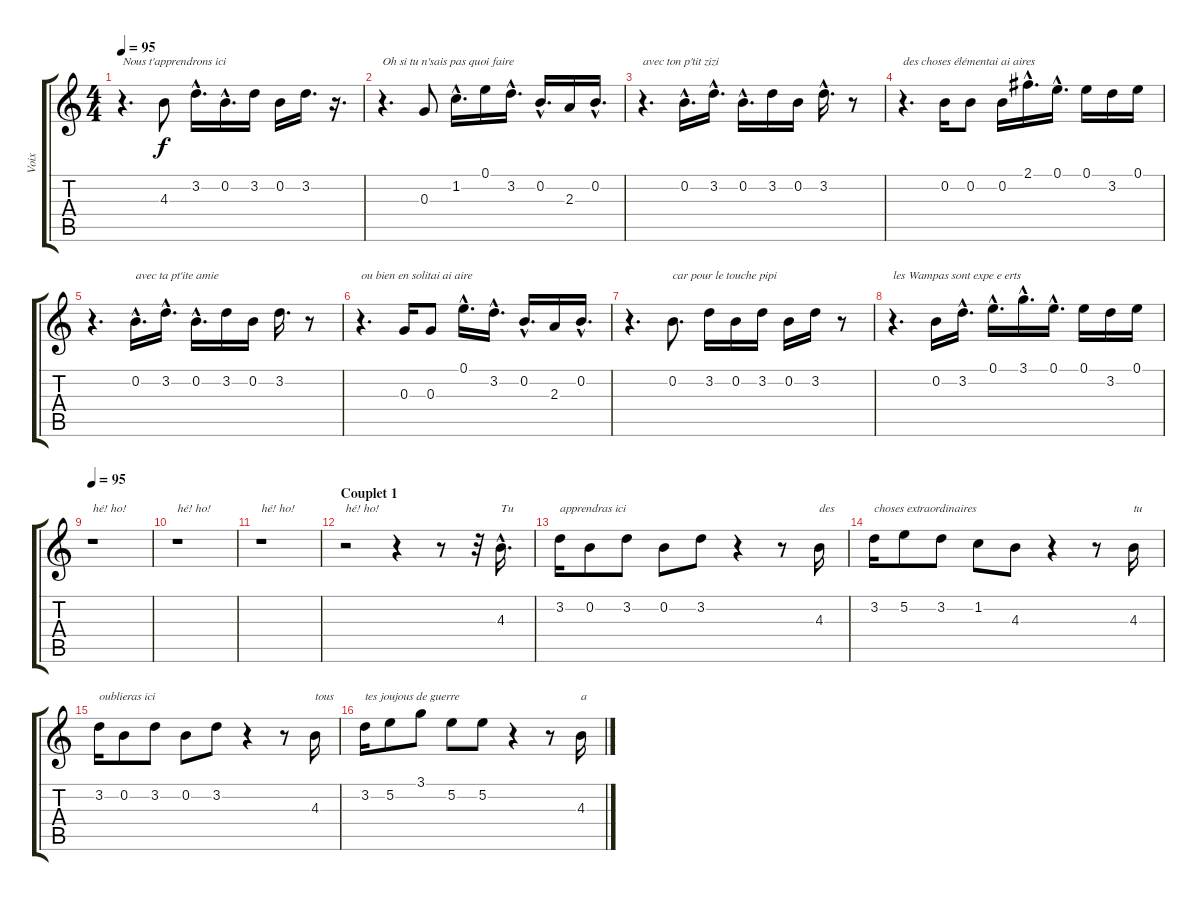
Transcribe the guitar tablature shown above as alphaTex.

\track ("Voix" "Voix") {instrument electricguitarjazz}
\staff {score tabs}
\tuning (E4 B3 G3 D3 A2 E2) {hide}
\ts (4 4)
\tempo 95
\tempo 70
\tempo 95
\clef g2
\ks c
r.4{d txt "Nous t'apprendrons ici" dy f instrument electricguitarjazz} 4.3.8 3.2{hac}.16{d} 0.2{hac}.16{d} 3.2.16 0.2.16 3.2.16{d} r.16{d} |
r.4{d txt "Oh si tu n'sais pas quoi faire"} 0.3.8 1.2{hac}.16{d} 0.1.16 3.2{hac}.16{d} 0.2{hac}.16{d} 2.3.16 0.2{hac}.16{d} |
r.4{d txt "avec ton p'tit zizi"} 0.2{hac}.16{d} 3.2{hac}.16{d} 0.2{hac}.16{d} 3.2.16 0.2.16 3.2{hac}.16{d} r.8 |
r.4{d txt "des choses élémentai ai aires"} 0.2.16 0.2.8 0.2.16 2.1{hac}.16{d} 0.1{hac}.16{d} 0.1.16 3.2.16 0.1.16 |
r.4{d} 0.2{hac}.16{d txt "avec ta pt'ite amie"} 3.2{hac}.16{d} 0.2{hac}.16{d} 3.2.16 0.2.16 3.2.16{d} r.8 |
r.4{d txt "ou bien en solitai ai aire"} 0.3.16 0.3.8 0.1{hac}.16{d} 3.2{hac}.16{d} 0.2{hac}.16{d} 2.3.16 0.2{hac}.16{d} |
r.4{d} 0.2.8{d txt "car pour le touche pipi"} 3.2.16 0.2.16 3.2.16 0.2.16 3.2.16 r.8 |
r.4{d txt "les Wampas sont expe e erts"} 0.2.16 3.2{hac}.16{d} 0.1{hac}.16{d} 3.1{hac}.16{d} 0.1{hac}.16{d} 0.1.16 3.2.16 0.1.16 |
\tempo 95
r.1{txt "hé! ho!"} |
r.1{txt "hé! ho!"} |
r.1{txt "hé! ho!"} |
\section ("" "Couplet 1")
r.2{txt "hé! ho!"} r.4 r.8 r.32 4.3{hac}.16{d txt "Tu"} |
3.2.16{txt "apprendras ici"} 0.2.8 3.2.8 0.2.8 3.2.8 r.4 r.8 4.3.16{txt "des"} |
3.2.16{txt "choses extraordinaires"} 5.2.8 3.2.8 1.2.8 4.3.8 r.4 r.8 4.3.16{txt "tu"} |
3.2.16{txt "oublieras ici"} 0.2.8 3.2.8 0.2.8 3.2.8 r.4 r.8 4.3.16{txt "tous"} |
3.2.16{txt "tes joujous de guerre"} 5.2.8 3.1.8 5.2.8 5.2.8 r.4 r.8 4.3.16{txt "a"}
